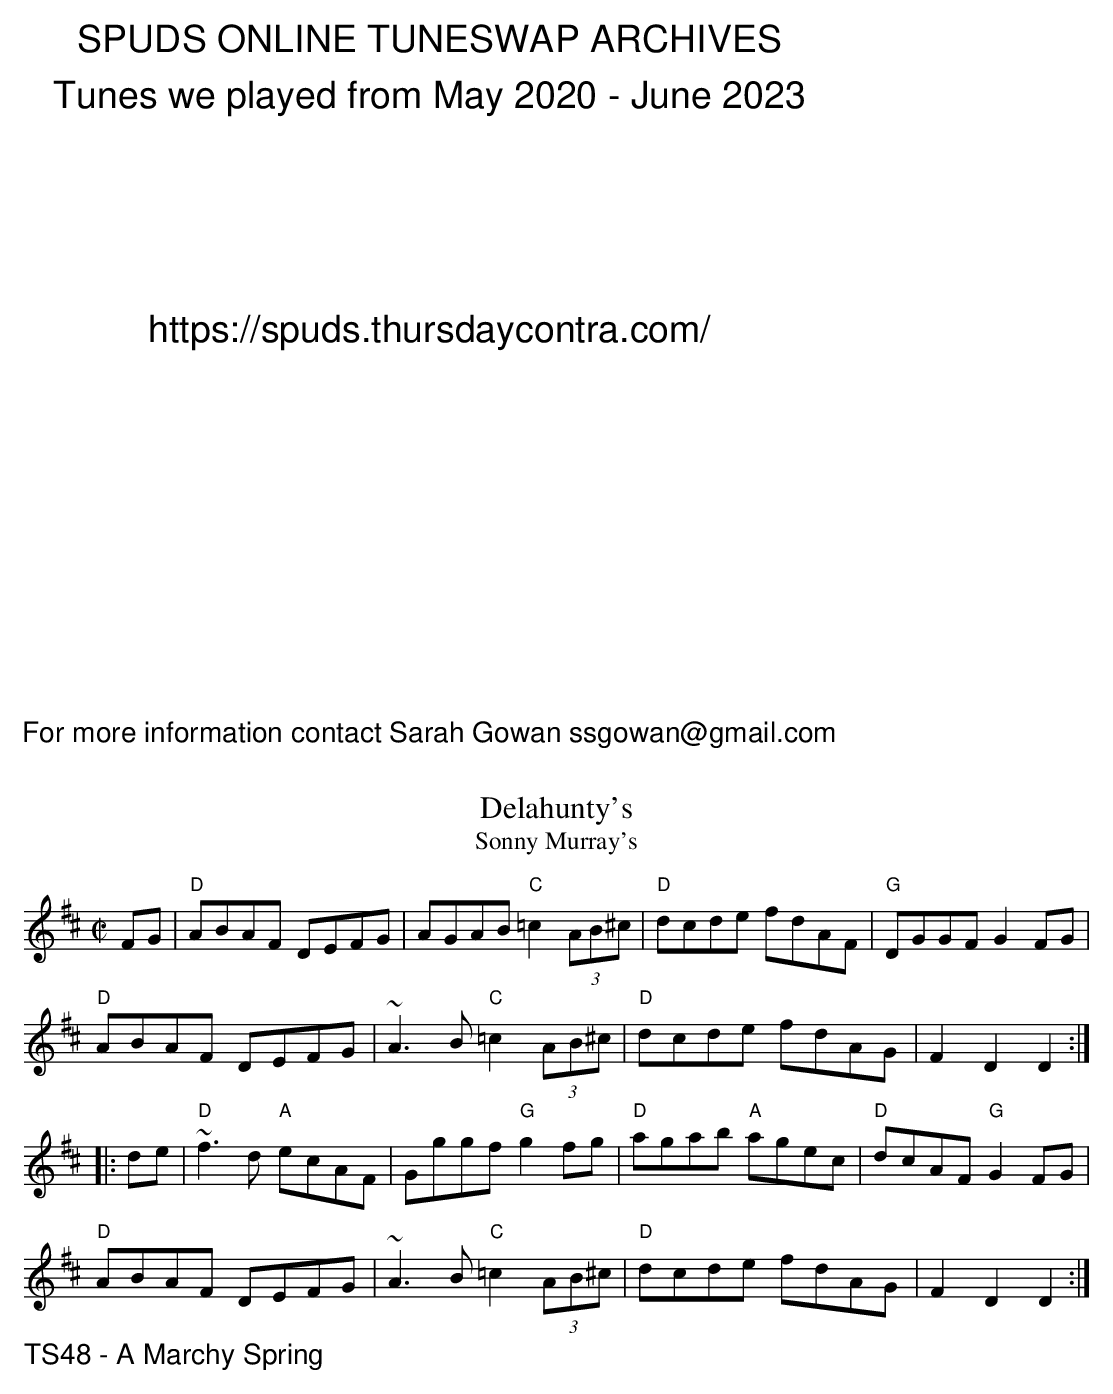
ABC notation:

X:1
T: Delahunty's
T: Sonny Murray's
M:C|
K:D
FG|"D"ABAF DEFG|AGAB "C"=c2 (3AB^c|"D"dcde fdAF|"G"DGGF G2FG|
"D"ABAF DEFG|~A3B "C"=c2(3AB^c|"D"dcde fdAG|F2 D2 D2:|
|:de|"D"~f3d "A"ecAF|Gggf "G"g2fg|"D"agab "A"agec|"D"dcAF "G"G2FG|
"D"ABAF DEFG|\
~A3B "C"=c2 (3AB^c|"D"dcde fdAG|F2D2 D2:|
